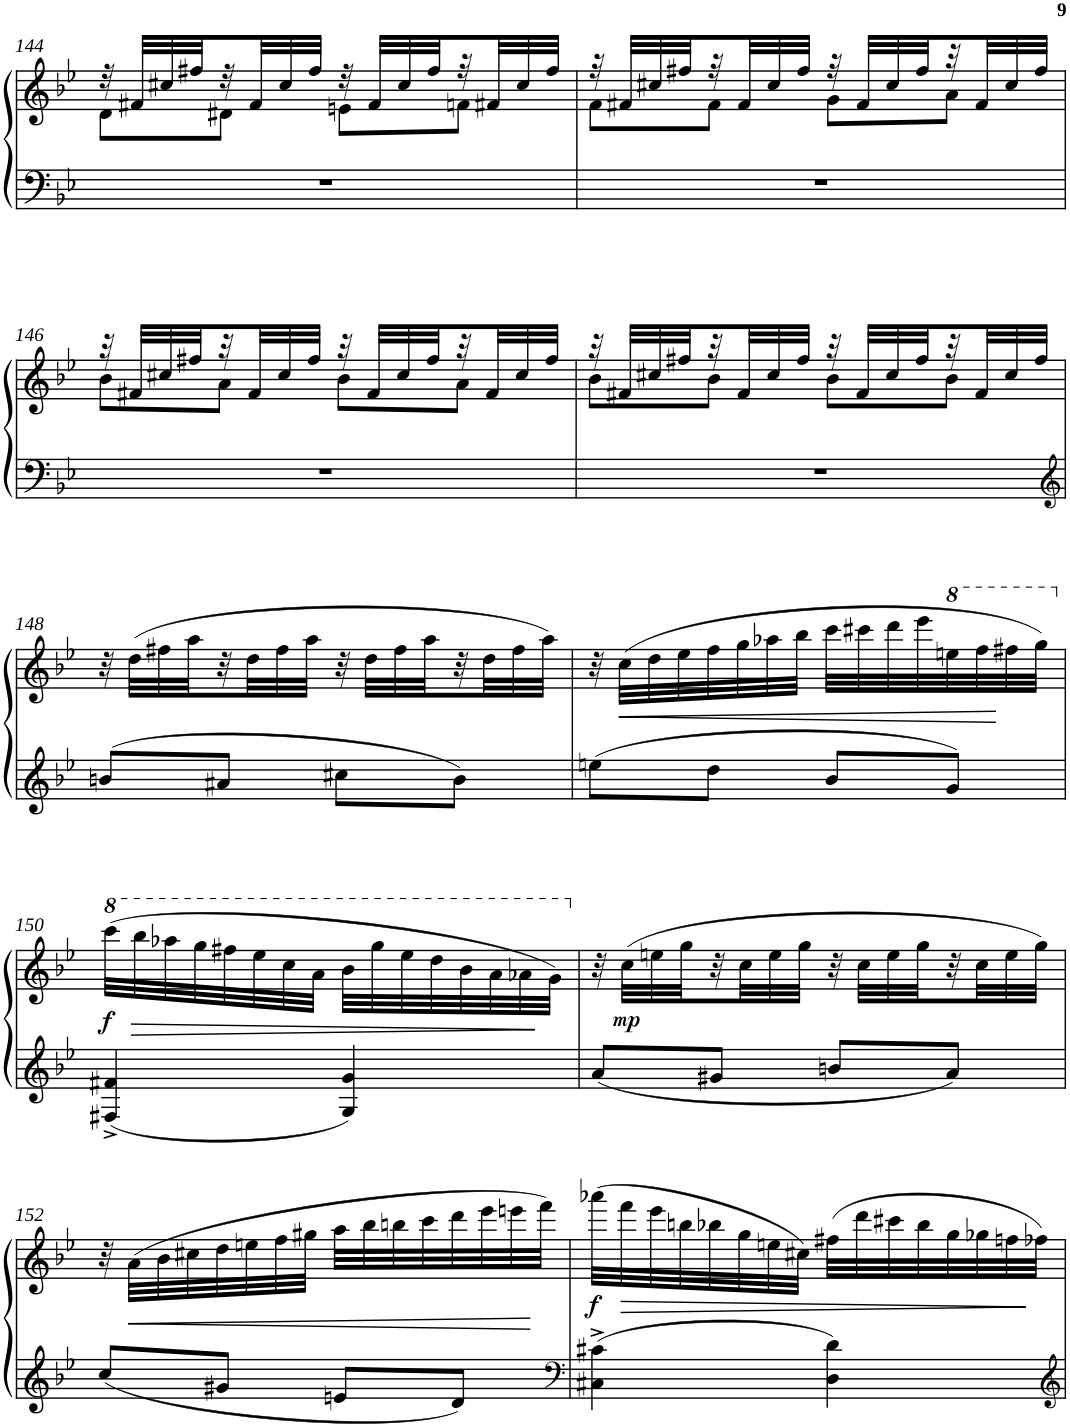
**kern	**kern	**dynam
*part1	*part1	*part1
*staff2	*staff1	*staff1/2
*I"Piano	*	*
*I'Pno	*	*
!!LO:PB:g=z
*clefF4	*clefG2	*
*k[b-e-]	*k[b-e-]	*
*B-:	*B-:	*
*M2/4	*M2/4	*
=144	=144	=144
*	*^	*
2r	32r	8d\L	.
.	32f#X/LLL	.	.
.	32cc#X/	.	.
.	32ff#X/	.	.
.	32r	8d#X\J	.
.	32f#/LL	.	.
.	32cc#/	.	.
.	32ff#/JJJ	.	.
.	32r	8en\L	.
.	32f#/LLL	.	.
.	32cc#/	.	.
.	32ff#/	.	.
.	32r	8fn\J	.
.	32f#X/LL	.	.
.	32cc#/	.	.
.	32ff#/JJJ	.	.
=145	=145	=145	=145
2r	32r	8f\L	.
.	32f#X/LLL	.	.
.	32cc#X/	.	.
.	32ff#X/	.	.
.	32r	8f#\J	.
.	32f#/LL	.	.
.	32cc#/	.	.
.	32ff#/JJJ	.	.
.	32r	8g\L	.
.	32f#/LLL	.	.
.	32cc#/	.	.
.	32ff#/	.	.
.	32r	8a\J	.
.	32f#/LL	.	.
.	32cc#/	.	.
.	32ff#/JJJ	.	.
!!LO:LB:g=z	!!
=146	=146	=146	=146
2r	32r	8b-\L	.
.	32f#X/LLL	.	.
.	32cc#X/	.	.
.	32ff#X/	.	.
.	32r	8a\J	.
.	32f#/LL	.	.
.	32cc#/	.	.
.	32ff#/JJJ	.	.
.	32r	8b-\L	.
.	32f#/LLL	.	.
.	32cc#/	.	.
.	32ff#/	.	.
.	32r	8a\J	.
.	32f#/LL	.	.
.	32cc#/	.	.
.	32ff#/JJJ	.	.
=147	=147	=147	=147
2r	32r	8b-\L	.
.	32f#X/LLL	.	.
.	32cc#X/	.	.
.	32ff#X/	.	.
.	32r	8b-\J	.
.	32f#/LL	.	.
.	32cc#/	.	.
.	32ff#/JJJ	.	.
.	32r	8b-\L	.
.	32f#/LLL	.	.
.	32cc#/	.	.
.	32ff#/	.	.
.	32r	8b-\J	.
.	32f#/LL	.	.
.	32cc#/	.	.
.	32ff#/JJJ	.	.
*	*v	*v	*
!!LO:LB:g=z
=148	=148	=148
*clefG2	*	*
8bn/L	32r	.
.	(>32dd\LLL	.
.	32ff#X\	.
.	32aa\	.
8a#X/J	32r	.
.	32dd\LL	.
.	32ff#\	.
.	32aa\JJJ	.
8cc#X\L	32r	.
.	32dd\LLL	.
.	32ff#\	.
.	32aa\	.
8b\J	32r	.
.	32dd\LL	.
.	32ff#\	.
.	32aa\JJJ)	.
=149	=149	=149
8een\L	32r	.
!	!	!LO:HP:b
.	(>32cc\LLL	<
.	32dd\	.
.	32ee-\	.
8dd\J	32ff\	.
.	32gg\	.
.	32aa-X\	.
.	32bb-\JJJ	.
8b-/L	32ccc\LLL	.
.	32ccc#X\	.
.	32ddd\	.
.	32eee-\	.
*	*8va	*
8g/J	32eeen\	.
.	32fff\	.
.	32fff#X\	.
.	32ggg\JJJ)	.
!!LO:LB:g=z
=150	=150	=150
*	*X8va	*
*	*8va	*
!	!	!LO:DY:b
4F#X/^< 4f#X/^<	(>32cccc\LLL	f
.	32bbb-\	.
.	32aaa-X\	.
.	32ggg\	.
.	32fff#X\	.
.	32eee-\	.
.	32ccc\	.
.	32aa\JJJ	.
!	!	!LO:HP:b=2
4G/ 4g/	32bb-\LLL	>
.	32ggg\	.
.	32eee-\	.
.	32ddd\	.
.	32bb-\	.
.	32aa\	.
.	32aa-X\	.
.	32gg\JJJ)	.
.	.	[
=151	=151	=151
*	*X8va	*
8a/L	32r	.
!	!	!LO:DY:b
.	(>32cc\LLL	mp
.	32een\	.
.	32gg\	.
8g#X/J	32r	.
.	32cc\LL	.
.	32ee\	.
.	32gg\JJJ	.
8bn/L	32r	.
.	32cc\LLL	.
.	32ee\	.
.	32gg\	.
8a/J	32r	.
.	32cc\LL	.
.	32ee\	.
.	32gg\JJJ)	.
!!LO:LB:g=z
=152	=152	=152
8cc/L	32r	.
!	!	!LO:HP:b
.	(>32a\LLL	<
.	32b-\	.
.	32cc#X\	.
8g#X/J	32dd\	.
.	32een\	.
.	32ff\	.
.	32gg#X\JJJ	.
8en/L	32aa\LLL	.
.	32bb-\	.
.	32bbn\	.
.	32ccc\	.
8d/J	32ddd\	.
.	32eee-\	.
.	32eeen\	.
.	32fff\JJJ)	]
=153	=153	=153
*clefF4	*	*
!	!	!LO:DY:b
4C#X\^> 4c#X\^>	(>32aaa-X\LLL	f
.	32fff\	.
.	32eee-\	.
.	32bbn\	.
.	32bb-X\	.
.	32gg\	.
.	32een\	.
.	32cc#X\JJJ)	.
4D\ 4d\	(>32ff#X\LLL	.
.	32ddd\	.
.	32ccc#X\	.
.	32bb-\	.
.	32gg\	.
.	32gg-X\	.
.	32ffn\	.
.	32ff-X\JJJ)	[
=	=	=
*-	*-	*-
